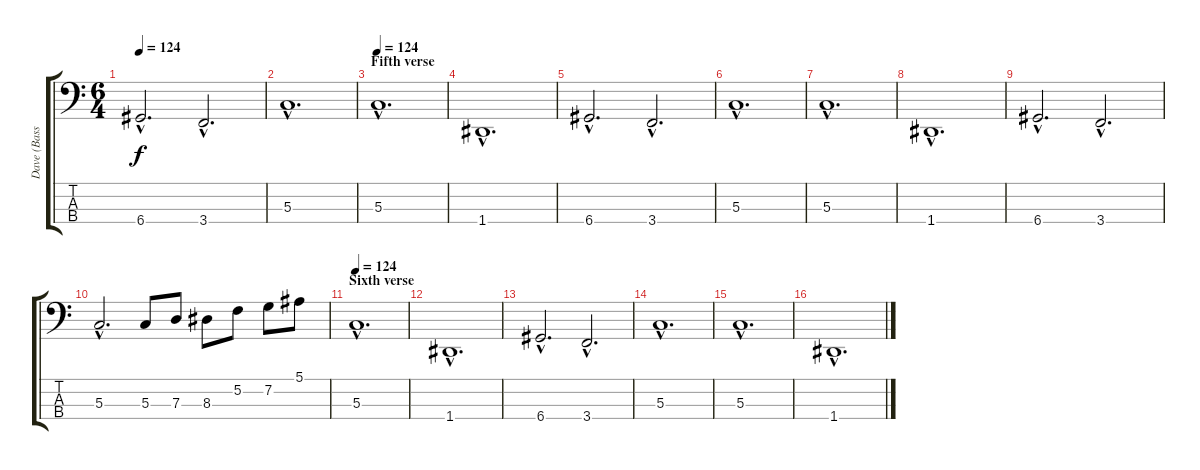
\track ("Dave (Bass)" "Dave (Bass") {instrument electricbassfinger}
\staff {score tabs}
\tuning (F2 C2 G1 D1) {hide}
\ts (6 4)
\tempo 124
\clef f4
\ks c
6.4{hac}.2{d dy f} 3.4{hac}.2{d} |
5.3{hac}.1{d} |
\section ("" "Fifth verse")
\tempo 124
5.3{hac}.1{d} |
1.4{hac}.1{d} |
6.4{hac}.2{d} 3.4{hac}.2{d} |
5.3{hac}.1{d} |
5.3{hac}.1{d} |
1.4{hac}.1{d} |
6.4{hac}.2{d} 3.4{hac}.2{d} |
5.3{hac}.2{d} 5.3.8 7.3.8 8.3.8 5.2.8 7.2.8 5.1.8 |
\section ("" "Sixth verse")
\tempo 124
5.3{hac}.1{d} |
1.4{hac}.1{d} |
6.4{hac}.2{d} 3.4{hac}.2{d} |
5.3{hac}.1{d} |
5.3{hac}.1{d} |
1.4{hac}.1{d}
